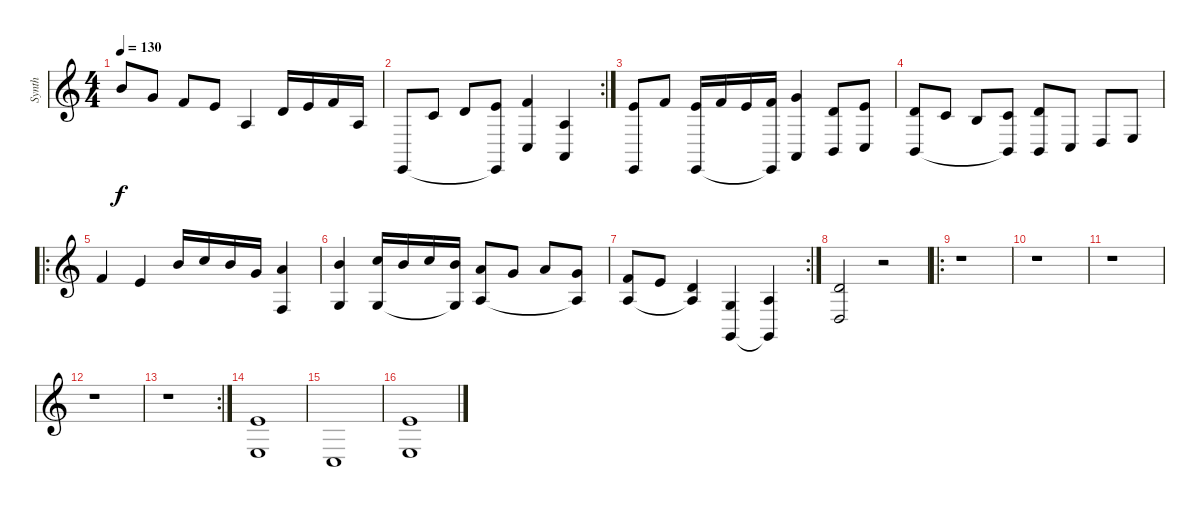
\track ("Synth" "Synth") {instrument stringensemble1}
\staff {score}
\tuning (E4 B3 G3 D3 A2 E2) {hide}
\ts (4 4)
\tempo 130
\clef g2
\ks c
16.3.8{dy f} 12.3.8 10.3.8 9.3.8 7.4.4 7.3.16 9.3.16 10.3.16 7.4.16 |
\rc 2
0.6.8 5.3.8 7.3.8 (9.3 0.6{t}).8 (10.3 3.5).4 (7.4 0.5).4 |
(5.2 0.6).8 6.2.8 (5.2 0.6).16 6.2.16 5.2.16 (6.2 0.6{t}).16 (8.2 5.6).4 (3.2 2.5).8 (5.2 3.5).8 |
(3.2 2.5).8 1.2.8 0.2.8 (1.2 2.5{t}).8 (3.2 2.5).8 3.5.8 5.5.8 7.5.8 |
\ro
6.2.4 5.2.4 7.1.16 8.1.16 7.1.16 8.2.16 (10.2 8.5).4 |
(12.2 10.5).4 (13.2 10.5).16 12.2.16 13.2.16 (12.2 10.5{t}).16 (10.2 7.4).8 8.2.8 10.2.8 (8.2 7.4{t}).8 |
\rc 2
(10.3 12.5).8 9.3.8 (7.3 12.5{t}).4 (5.4 3.6).4 (7.4 3.6{t}).4 |
(7.3 5.5).2 r.2 |
\ro
r.1 |
r.1 |
r.1 |
r.1 |
\rc 2
r.1 |
(5.2 2.4).1 |
3.5.1 |
(9.3 7.5).1
